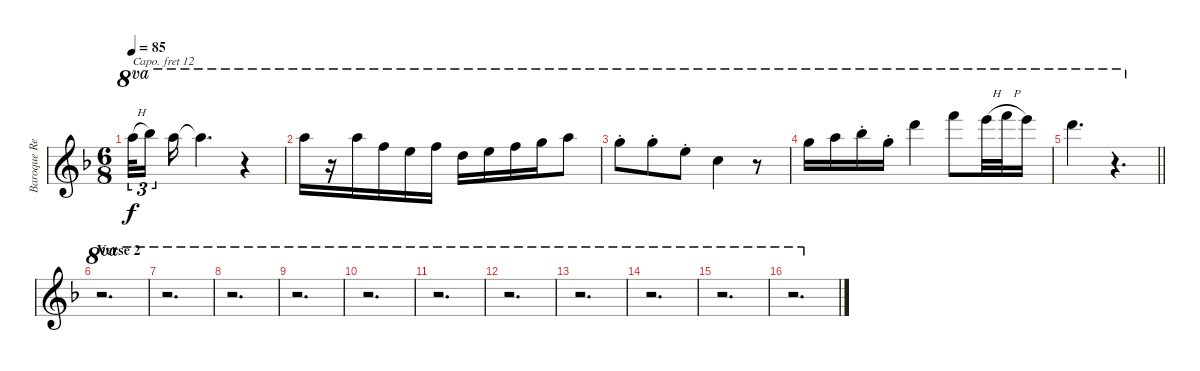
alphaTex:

\track ("Baroque Recorder (Manuel Staropoli)" "Baroque Re") {instrument recorder}
\staff {score}
\capo 12
\tuning (C5 E4 C4 G3 D3 E2) {hide}
\ts (6 8)
\tempo 85
\clef g2
\ks dminor
9.1{h}.32{tu (3 2) ot 8va dy f} 10.1.16{tu (3 2) ot 8va beam splitsecondary} 9.1.16{ot 8va} 9.1{t}.4{d ot 8va} r.4{ot 8va} |
9.1.16{ot 8va} r.16{ot 8va} 9.1.16{ot 8va} 5.1.16{ot 8va} 4.1.16{ot 8va} 5.1.16{ot 8va} 2.1.16{ot 8va} 4.1.16{ot 8va} 5.1.16{ot 8va} 7.1.16{ot 8va} 9.1.8{ot 8va} |
7.1{st}.8{ot 8va} 7.1{st}.8{ot 8va} 4.1{st}.8{ot 8va} 0.1.4{ot 8va} r.8{ot 8va} |
7.1.16{ot 8va} 9.1.16{ot 8va} 10.1{st}.16{ot 8va} 7.1{st}.16{ot 8va} 14.1.4{ot 8va} 17.1.8{ot 8va} 16.1{h}.32{ot 8va} 17.1{h}.32{ot 8va} 16.1.16{ot 8va} |
\barLineRight lightlight
14.1.4{d ot 8va} r.4{d ot 8va} |
\section ("" "Verse 2")
r.2{d ot 8va} |
r.2{d ot 8va} |
r.2{d ot 8va} |
r.2{d ot 8va} |
r.2{d ot 8va} |
r.2{d ot 8va} |
r.2{d ot 8va} |
r.2{d ot 8va} |
r.2{d ot 8va} |
r.2{d ot 8va} |
r.2{d ot 8va}
